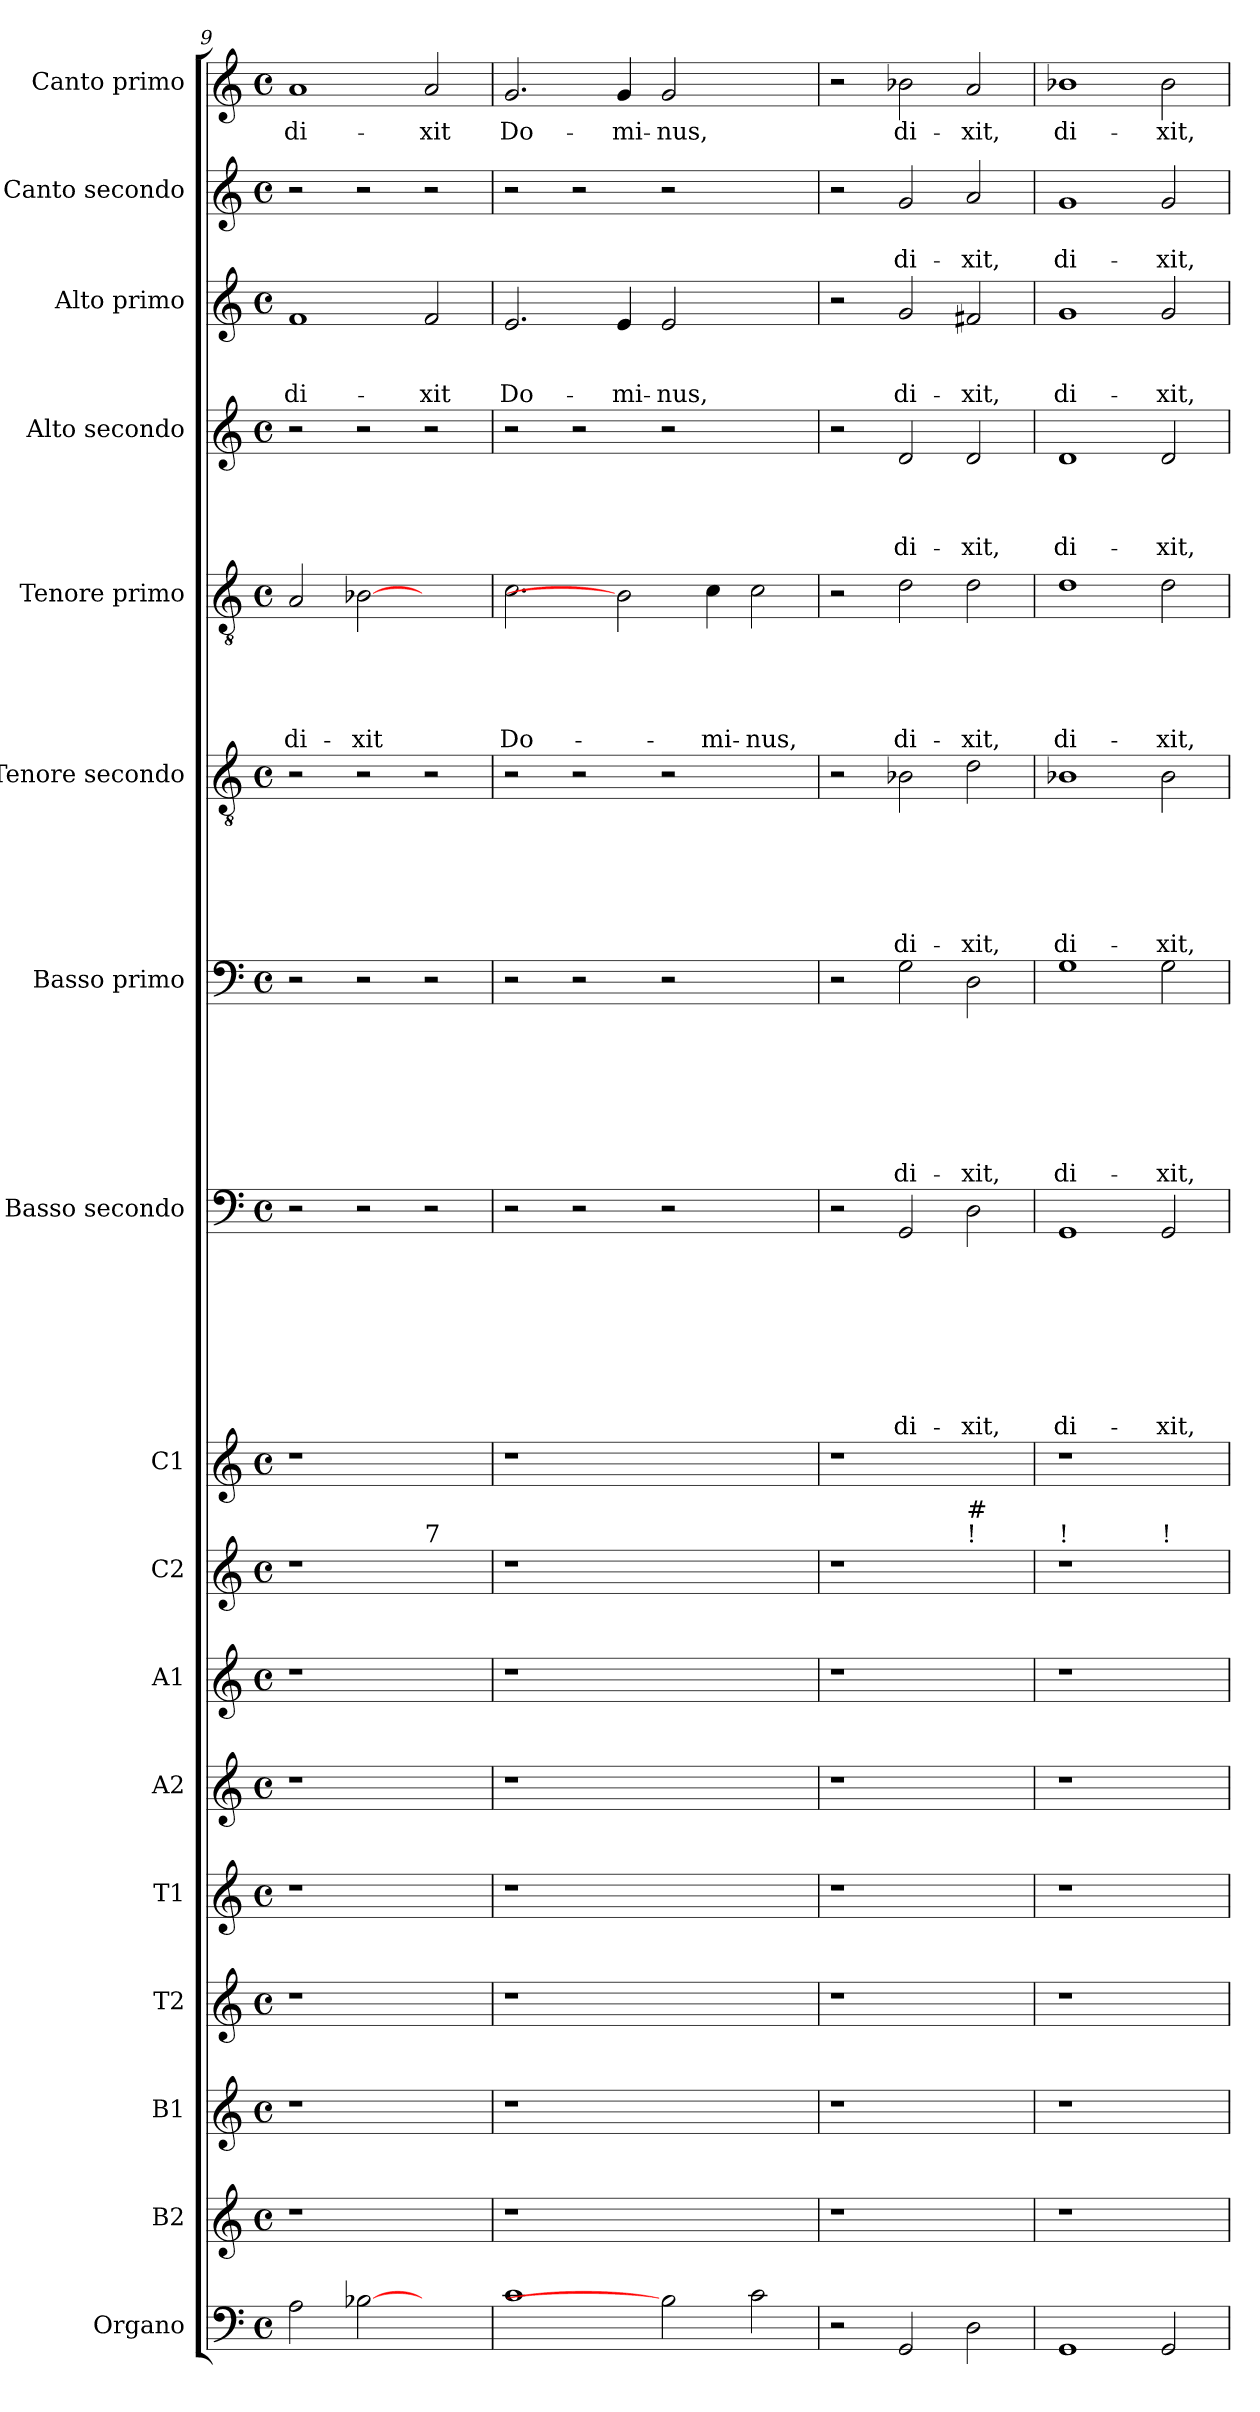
**kern	**kern	**kern	**kern	**kern	**kern	**kern	**kern	**kern	**kern	**text	**text	**text	**text	**text	**text	**text	**text	**kern	**text	**text	**text	**text	**text	**text	**text	**kern	**text	**text	**text	**text	**text	**text	**kern	**text	**text	**text	**text	**text	**kern	**text	**text	**text	**text	**kern	**text	**text	**text	**kern	**text	**text	**kern	**text
*part17	*part16	*part15	*part14	*part13	*part12	*part11	*part10	*part9	*part8	*part8	*part8	*part8	*part8	*part8	*part8	*part8	*part8	*part7	*part7	*part7	*part7	*part7	*part7	*part7	*part7	*part6	*part6	*part6	*part6	*part6	*part6	*part6	*part5	*part5	*part5	*part5	*part5	*part5	*part4	*part4	*part4	*part4	*part4	*part3	*part3	*part3	*part3	*part2	*part2	*part2	*part1	*part1
*staff17	*staff16	*staff15	*staff14	*staff13	*staff12	*staff11	*staff10	*staff9	*staff8	*staff8	*staff8	*staff8	*staff8	*staff8	*staff8	*staff8	*staff8	*staff7	*staff7	*staff7	*staff7	*staff7	*staff7	*staff7	*staff7	*staff6	*staff6	*staff6	*staff6	*staff6	*staff6	*staff6	*staff5	*staff5	*staff5	*staff5	*staff5	*staff5	*staff4	*staff4	*staff4	*staff4	*staff4	*staff3	*staff3	*staff3	*staff3	*staff2	*staff2	*staff2	*staff1	*staff1
*I"Organo	*I"B2	*I"B1	*I"T2	*I"T1	*I"A2	*I"A1	*I"C2	*I"C1	*I"Basso secondo	*	*	*	*	*	*	*	*	*I"Basso primo	*	*	*	*	*	*	*	*I"Tenore secondo	*	*	*	*	*	*	*I"Tenore primo	*	*	*	*	*	*I"Alto secondo	*	*	*	*	*I"Alto primo	*	*	*	*I"Canto secondo	*	*	*I"Canto primo	*
*I'Org.	*I'B2	*I'B1	*I'T2	*I'T1	*I'A2	*I'A1	*I'C2	*I'C1	*I'B2	*	*	*	*	*	*	*	*	*I'B1	*	*	*	*	*	*	*	*I'T2	*	*	*	*	*	*	*I'T1	*	*	*	*	*	*I'A2	*	*	*	*	*I'A1	*	*	*	*I'C2	*	*	*I'C1	*
*clefF4	*clefG2	*clefG2	*clefG2	*clefG2	*clefG2	*clefG2	*clefG2	*clefG2	*clefF4	*	*	*	*	*	*	*	*	*clefF4	*	*	*	*	*	*	*	*clefGv2	*	*	*	*	*	*	*clefGv2	*	*	*	*	*	*clefG2	*	*	*	*	*clefG2	*	*	*	*clefG2	*	*	*clefG2	*
*k[]	*k[]	*k[]	*k[]	*k[]	*k[]	*k[]	*k[]	*k[]	*k[]	*	*	*	*	*	*	*	*	*k[]	*	*	*	*	*	*	*	*k[]	*	*	*	*	*	*	*k[]	*	*	*	*	*	*k[]	*	*	*	*	*k[]	*	*	*	*k[]	*	*	*k[]	*
*C:	*C:	*C:	*C:	*C:	*C:	*C:	*C:	*C:	*C:	*	*	*	*	*	*	*	*	*C:	*	*	*	*	*	*	*	*C:	*	*	*	*	*	*	*C:	*	*	*	*	*	*C:	*	*	*	*	*C:	*	*	*	*C:	*	*	*C:	*
*M4/4	*M4/4	*M4/4	*M4/4	*M4/4	*M4/4	*M4/4	*M4/4	*M4/4	*M4/4	*	*	*	*	*	*	*	*	*M4/4	*	*	*	*	*	*	*	*M4/4	*	*	*	*	*	*	*M4/4	*	*	*	*	*	*M4/4	*	*	*	*	*M4/4	*	*	*	*M4/4	*	*	*M4/4	*
*met(c)	*met(c)	*met(c)	*met(c)	*met(c)	*met(c)	*met(c)	*met(c)	*met(c)	*met(c)	*	*	*	*	*	*	*	*	*met(c)	*	*	*	*	*	*	*	*met(c)	*	*	*	*	*	*	*met(c)	*	*	*	*	*	*met(c)	*	*	*	*	*met(c)	*	*	*	*met(c)	*	*	*met(c)	*
=9	=9	=9	=9	=9	=9	=9	=9	=9	=9	=9	=9	=9	=9	=9	=9	=9	=9	=9	=9	=9	=9	=9	=9	=9	=9	=9	=9	=9	=9	=9	=9	=9	=9	=9	=9	=9	=9	=9	=9	=9	=9	=9	=9	=9	=9	=9	=9	=9	=9	=9	=9	=9
!	!	!	!	!	!	!	!	!	!	!	!	!	!	!	!	!	!	!	!	!	!	!	!	!	!	!	!	!	!	!	!	!	!	!	!	!	!	!LO:LY:b	!	!	!	!	!	!	!	!	!LO:LY:b	!	!	!	!	!LO:LY:b
2A>\	1r	1r	1r	1r	1r	1r	1r	1r	2r	.	.	.	.	.	.	.	.	2r	.	.	.	.	.	.	.	2r	.	.	.	.	.	.	2A/	.	.	.	.	di-	2r	.	.	.	.	1f	.	.	di-	2r	.	.	1a	di-
!	!	!	!	!	!	!	!	!	!	!	!	!	!	!	!	!	!	!	!	!	!	!	!	!	!	!	!	!	!	!	!	!	!	!	!	!	!	!LO:LY:b	!	!	!	!	!	!	!	!	!	!	!	!	!	!
[2B-X	.	.	.	.	.	.	.	.	2r	.	.	.	.	.	.	.	.	2r	.	.	.	.	.	.	.	2r	.	.	.	.	.	.	[2B-X	.	.	.	.	-xit	2r	.	.	.	.	.	.	.	.	2r	.	.	.	.
!	!	!	!	!	!	!	!LO:TX:a:t=7	!	!	!	!	!	!	!	!	!	!	!	!	!	!	!	!	!	!	!	!	!	!	!	!	!	!	!	!	!	!	!	!	!	!	!	!	!	!	!	!	!	!	!	!	!
!	!	!	!	!	!	!	!	!	!	!	!	!	!	!	!	!	!	!	!	!	!	!	!	!	!	!	!	!	!	!	!	!	!	!	!	!	!	!	!	!	!	!	!	!	!	!	!LO:LY:b	!	!	!	!	!LO:LY:b
2ryy	2ryy	2ryy	2ryy	2ryy	2ryy	2ryy	2ryy	2ryy	2r	.	.	.	.	.	.	.	.	2r	.	.	.	.	.	.	.	2r	.	.	.	.	.	.	2ryy	.	.	.	.	.	2r	.	.	.	.	2f/	.	.	-xit	2r	.	.	2a/	-xit
=10	=10	=10	=10	=10	=10	=10	=10	=10	=10	=10	=10	=10	=10	=10	=10	=10	=10	=10	=10	=10	=10	=10	=10	=10	=10	=10	=10	=10	=10	=10	=10	=10	=10	=10	=10	=10	=10	=10	=10	=10	=10	=10	=10	=10	=10	=10	=10	=10	=10	=10	=10	=10
!	!	!	!	!	!	!	!	!	!	!	!	!	!	!	!	!	!	!	!	!	!	!	!	!	!	!	!	!	!	!	!	!	!	!	!	!	!	!LO:LY:b	!	!	!	!	!	!	!	!	!LO:LY:b	!	!	!	!	!LO:LY:b
1c	1r	1r	1r	1r	1r	1r	1r	1r	2r	.	.	.	.	.	.	.	.	2r	.	.	.	.	.	.	.	2r	.	.	.	.	.	.	2.c\	.	.	.	.	Do-	2r	.	.	.	.	2.e/	.	.	Do-	2r	.	.	2.g/	Do-
.	.	.	.	.	.	.	.	.	2r	.	.	.	.	.	.	.	.	2r	.	.	.	.	.	.	.	2r	.	.	.	.	.	.	.	.	.	.	.	.	2r	.	.	.	.	.	.	.	.	2r	.	.	.	.
!	!	!	!	!	!	!	!	!	!	!	!	!	!	!	!	!	!	!	!	!	!	!	!	!	!	!	!	!	!	!	!	!	!	!	!	!	!	!	!	!	!	!	!	!	!	!	!LO:LY:b	!	!	!	!	!LO:LY:b
.	.	.	.	.	.	.	.	.	.	.	.	.	.	.	.	.	.	.	.	.	.	.	.	.	.	.	.	.	.	.	.	.	2B-]	.	.	.	.	.	.	.	.	.	.	4e/	.	.	-mi-	.	.	.	4g/	-mi-
!	!	!	!	!	!	!	!	!	!	!	!	!	!	!	!	!	!	!	!	!	!	!	!	!	!	!	!	!	!	!	!	!	!	!	!	!	!	!	!	!	!	!	!	!	!	!	!LO:LY:b	!	!	!	!	!LO:LY:b
2B-]	1ryy	1ryy	1ryy	1ryy	1ryy	1ryy	1ryy	1ryy	2r	.	.	.	.	.	.	.	.	2r	.	.	.	.	.	.	.	2r	.	.	.	.	.	.	.	.	.	.	.	.	2r	.	.	.	.	2e/	.	.	-nus,	2r	.	.	2g/	-nus,
!	!	!	!	!	!	!	!	!	!	!	!	!	!	!	!	!	!	!	!	!	!	!	!	!	!	!	!	!	!	!	!	!	!	!	!	!	!	!LO:LY:b	!	!	!	!	!	!	!	!	!	!	!	!	!	!
.	.	.	.	.	.	.	.	.	.	.	.	.	.	.	.	.	.	.	.	.	.	.	.	.	.	.	.	.	.	.	.	.	4c\	.	.	.	.	-mi-	.	.	.	.	.	.	.	.	.	.	.	.	.	.
!	!	!	!	!	!	!	!	!	!	!	!	!	!	!	!	!	!	!	!	!	!	!	!	!	!	!	!	!	!	!	!	!	!	!	!	!	!	!LO:LY:b	!	!	!	!	!	!	!	!	!	!	!	!	!	!
2c\	.	.	.	.	.	.	.	.	2ryy	.	.	.	.	.	.	.	.	2ryy	.	.	.	.	.	.	.	2ryy	.	.	.	.	.	.	2c\	.	.	.	.	-nus,	2ryy	.	.	.	.	2ryy	.	.	.	2ryy	.	.	2ryy	.
=11	=11	=11	=11	=11	=11	=11	=11	=11	=11	=11	=11	=11	=11	=11	=11	=11	=11	=11	=11	=11	=11	=11	=11	=11	=11	=11	=11	=11	=11	=11	=11	=11	=11	=11	=11	=11	=11	=11	=11	=11	=11	=11	=11	=11	=11	=11	=11	=11	=11	=11	=11	=11
2r	1r	1r	1r	1r	1r	1r	1r	1r	2r	.	.	.	.	.	.	.	.	2r	.	.	.	.	.	.	.	2r	.	.	.	.	.	.	2r	.	.	.	.	.	2r	.	.	.	.	2r	.	.	.	2r	.	.	2r	.
!	!	!	!	!	!	!	!	!	!	!	!	!	!	!	!	!	!LO:LY:b	!	!	!	!	!	!	!	!LO:LY:b	!	!	!	!	!	!	!LO:LY:b	!	!	!	!	!	!LO:LY:b	!	!	!	!	!LO:LY:b	!	!	!	!LO:LY:b	!	!	!LO:LY:b	!	!LO:LY:b
2GG/	.	.	.	.	.	.	.	.	2GG/	.	.	.	.	.	.	.	di-	2G\	.	.	.	.	.	.	di-	2B-X\	.	.	.	.	.	di-	2d\	.	.	.	.	di-	2d/	.	.	.	di-	2g/	.	.	di-	2g/	.	di-	2b-X\	di-
!	!	!	!	!	!	!	!LO:TX:a:t=!	!	!	!	!	!	!	!	!	!	!	!	!	!	!	!	!	!	!	!	!	!	!	!	!	!	!	!	!	!	!	!	!	!	!	!	!	!	!	!	!	!	!	!	!	!
!	!	!	!	!	!	!	!LO:TX:a:t=#	!	!	!	!	!	!	!	!	!	!	!	!	!	!	!	!	!	!	!	!	!	!	!	!	!	!	!	!	!	!	!	!	!	!	!	!	!	!	!	!	!	!	!	!	!
!	!	!	!	!	!	!	!	!	!	!	!	!	!	!	!	!	!LO:LY:b	!	!	!	!	!	!	!	!LO:LY:b	!	!	!	!	!	!	!LO:LY:b	!	!	!	!	!	!LO:LY:b	!	!	!	!	!LO:LY:b	!	!	!	!LO:LY:b	!	!	!LO:LY:b	!	!LO:LY:b
2D\	2ryy	2ryy	2ryy	2ryy	2ryy	2ryy	2ryy	2ryy	2D\	.	.	.	.	.	.	.	-xit,	2D\	.	.	.	.	.	.	-xit,	2d\	.	.	.	.	.	-xit,	2d\	.	.	.	.	-xit,	2d/	.	.	.	-xit,	2f#X/	.	.	-xit,	2a/	.	-xit,	2a/	-xit,
=12	=12	=12	=12	=12	=12	=12	=12	=12	=12	=12	=12	=12	=12	=12	=12	=12	=12	=12	=12	=12	=12	=12	=12	=12	=12	=12	=12	=12	=12	=12	=12	=12	=12	=12	=12	=12	=12	=12	=12	=12	=12	=12	=12	=12	=12	=12	=12	=12	=12	=12	=12	=12
!	!	!	!	!	!	!	!LO:TX:a:t=!	!	!	!	!	!	!	!	!	!	!	!	!	!	!	!	!	!	!	!	!	!	!	!	!	!	!	!	!	!	!	!	!	!	!	!	!	!	!	!	!	!	!	!	!	!
!	!	!	!	!	!	!	!	!	!	!	!	!	!	!	!	!	!LO:LY:b	!	!	!	!	!	!	!	!LO:LY:b	!	!	!	!	!	!	!LO:LY:b	!	!	!	!	!	!LO:LY:b	!	!	!	!	!LO:LY:b	!	!	!	!LO:LY:b	!	!	!LO:LY:b	!	!LO:LY:b
1GG	1r	1r	1r	1r	1r	1r	1r	1r	1GG	.	.	.	.	.	.	.	di-	1G	.	.	.	.	.	.	di-	1B-X	.	.	.	.	.	di-	1d	.	.	.	.	di-	1d	.	.	.	di-	1g	.	.	di-	1g	.	di-	1b-X	di-
!	!	!	!	!	!	!	!LO:TX:a:t=!	!	!	!	!	!	!	!	!	!	!	!	!	!	!	!	!	!	!	!	!	!	!	!	!	!	!	!	!	!	!	!	!	!	!	!	!	!	!	!	!	!	!	!	!	!
!	!	!	!	!	!	!	!	!	!	!	!	!	!	!	!	!	!LO:LY:b	!	!	!	!	!	!	!	!LO:LY:b	!	!	!	!	!	!	!LO:LY:b	!	!	!	!	!	!LO:LY:b	!	!	!	!	!LO:LY:b	!	!	!	!LO:LY:b	!	!	!LO:LY:b	!	!LO:LY:b
2GG/	2ryy	2ryy	2ryy	2ryy	2ryy	2ryy	2ryy	2ryy	2GG/	.	.	.	.	.	.	.	-xit,	2G\	.	.	.	.	.	.	-xit,	2B-\	.	.	.	.	.	-xit,	2d\	.	.	.	.	-xit,	2d/	.	.	.	-xit,	2g/	.	.	-xit,	2g/	.	-xit,	2b-\	-xit,
=	=	=	=	=	=	=	=	=	=	=	=	=	=	=	=	=	=	=	=	=	=	=	=	=	=	=	=	=	=	=	=	=	=	=	=	=	=	=	=	=	=	=	=	=	=	=	=	=	=	=	=	=
*-	*-	*-	*-	*-	*-	*-	*-	*-	*-	*-	*-	*-	*-	*-	*-	*-	*-	*-	*-	*-	*-	*-	*-	*-	*-	*-	*-	*-	*-	*-	*-	*-	*-	*-	*-	*-	*-	*-	*-	*-	*-	*-	*-	*-	*-	*-	*-	*-	*-	*-	*-	*-
